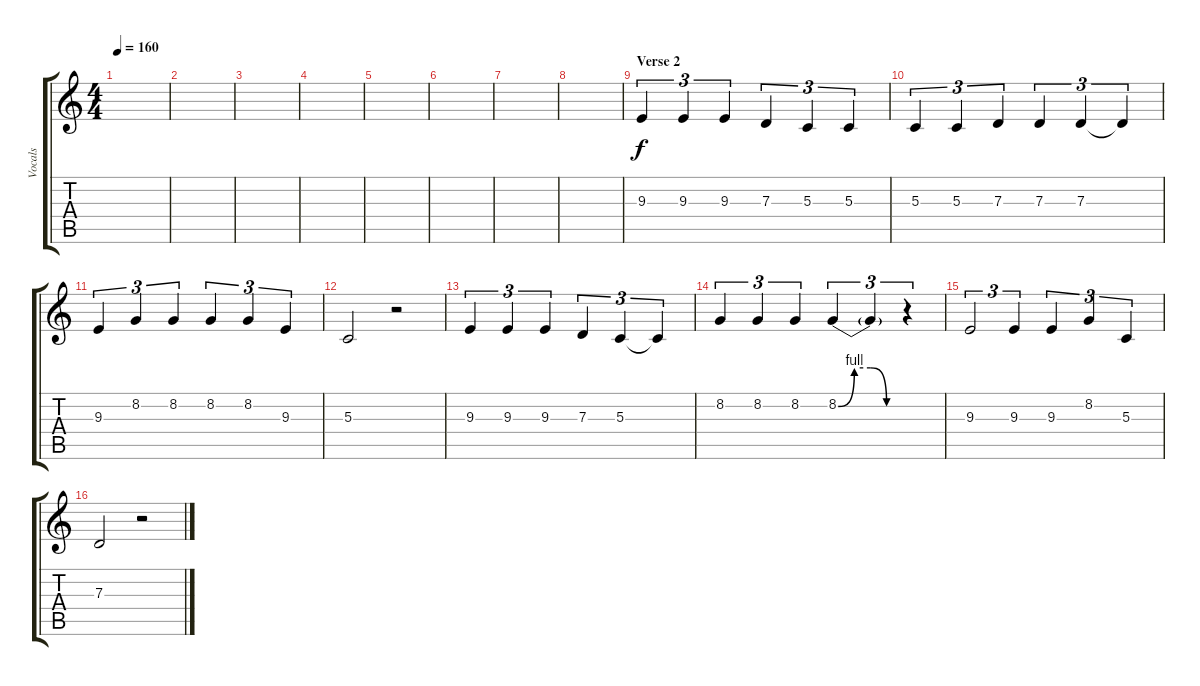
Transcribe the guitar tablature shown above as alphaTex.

\track ("Vocals" "Vocals") {instrument lead6voice}
\staff {score tabs}
\tuning (E4 B3 G3 D3 A2 E2) {hide}
\ts (4 4)
\tempo 160
\clef g2
\ks c
|
|
|
|
|
|
|
|
\section ("" "Verse 2")
9.3.4{tu (3 2)} 9.3.4{tu (3 2)} 9.3.4{tu (3 2)} 7.3.4{tu (3 2)} 5.3.4{tu (3 2)} 5.3.4{tu (3 2)} |
5.3.4{tu (3 2)} 5.3.4{tu (3 2)} 7.3.4{tu (3 2)} 7.3.4{tu (3 2)} 7.3.4{tu (3 2)} 7.3{t}.4{tu (3 2)} |
9.3.4{tu (3 2)} 8.2.4{tu (3 2)} 8.2.4{tu (3 2)} 8.2.4{tu (3 2)} 8.2.4{tu (3 2)} 9.3.4{tu (3 2)} |
5.3.2 r.2 |
9.3.4{tu (3 2)} 9.3.4{tu (3 2)} 9.3.4{tu (3 2)} 7.3.4{tu (3 2)} 5.3.4{tu (3 2)} 5.3{t}.4{tu (3 2)} |
8.2.4{tu (3 2)} 8.2.4{tu (3 2)} 8.2.4{tu (3 2)} 8.2{be (custom 0 0 15 4 30 4 45 0 60 0)}.4{tu (3 2)} 8.2{t}.4{tu (3 2)} r.4{tu (3 2)} |
9.3.2{tu (3 2)} 9.3.4{tu (3 2)} 9.3.4{tu (3 2)} 8.2.4{tu (3 2)} 5.3.4{tu (3 2)} |
7.3.2 r.2
